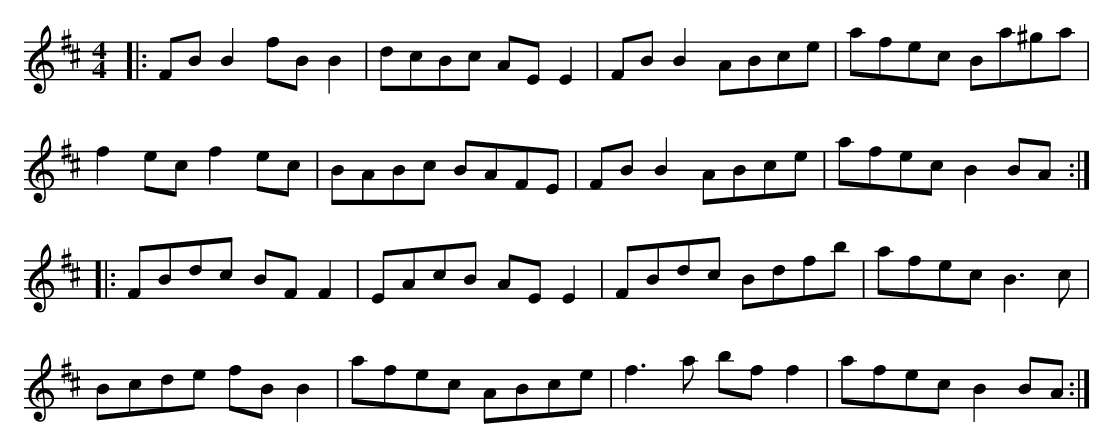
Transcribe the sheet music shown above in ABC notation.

X:1
M:4/4
K:Bmin
|:FB B2 fB B2|dcBc AE E2|FB B2 ABce|afec Ba^ga|
f2 ec f2 ec|BABc BAFE|FB B2 ABce|afec B2 BA:|
|:FBdc BF F2|EAcB AE E2|FBdc Bdfb|afec B3 c|
Bcde fB B2|afec ABce|f3a bf f2|afec B2 BA:|
